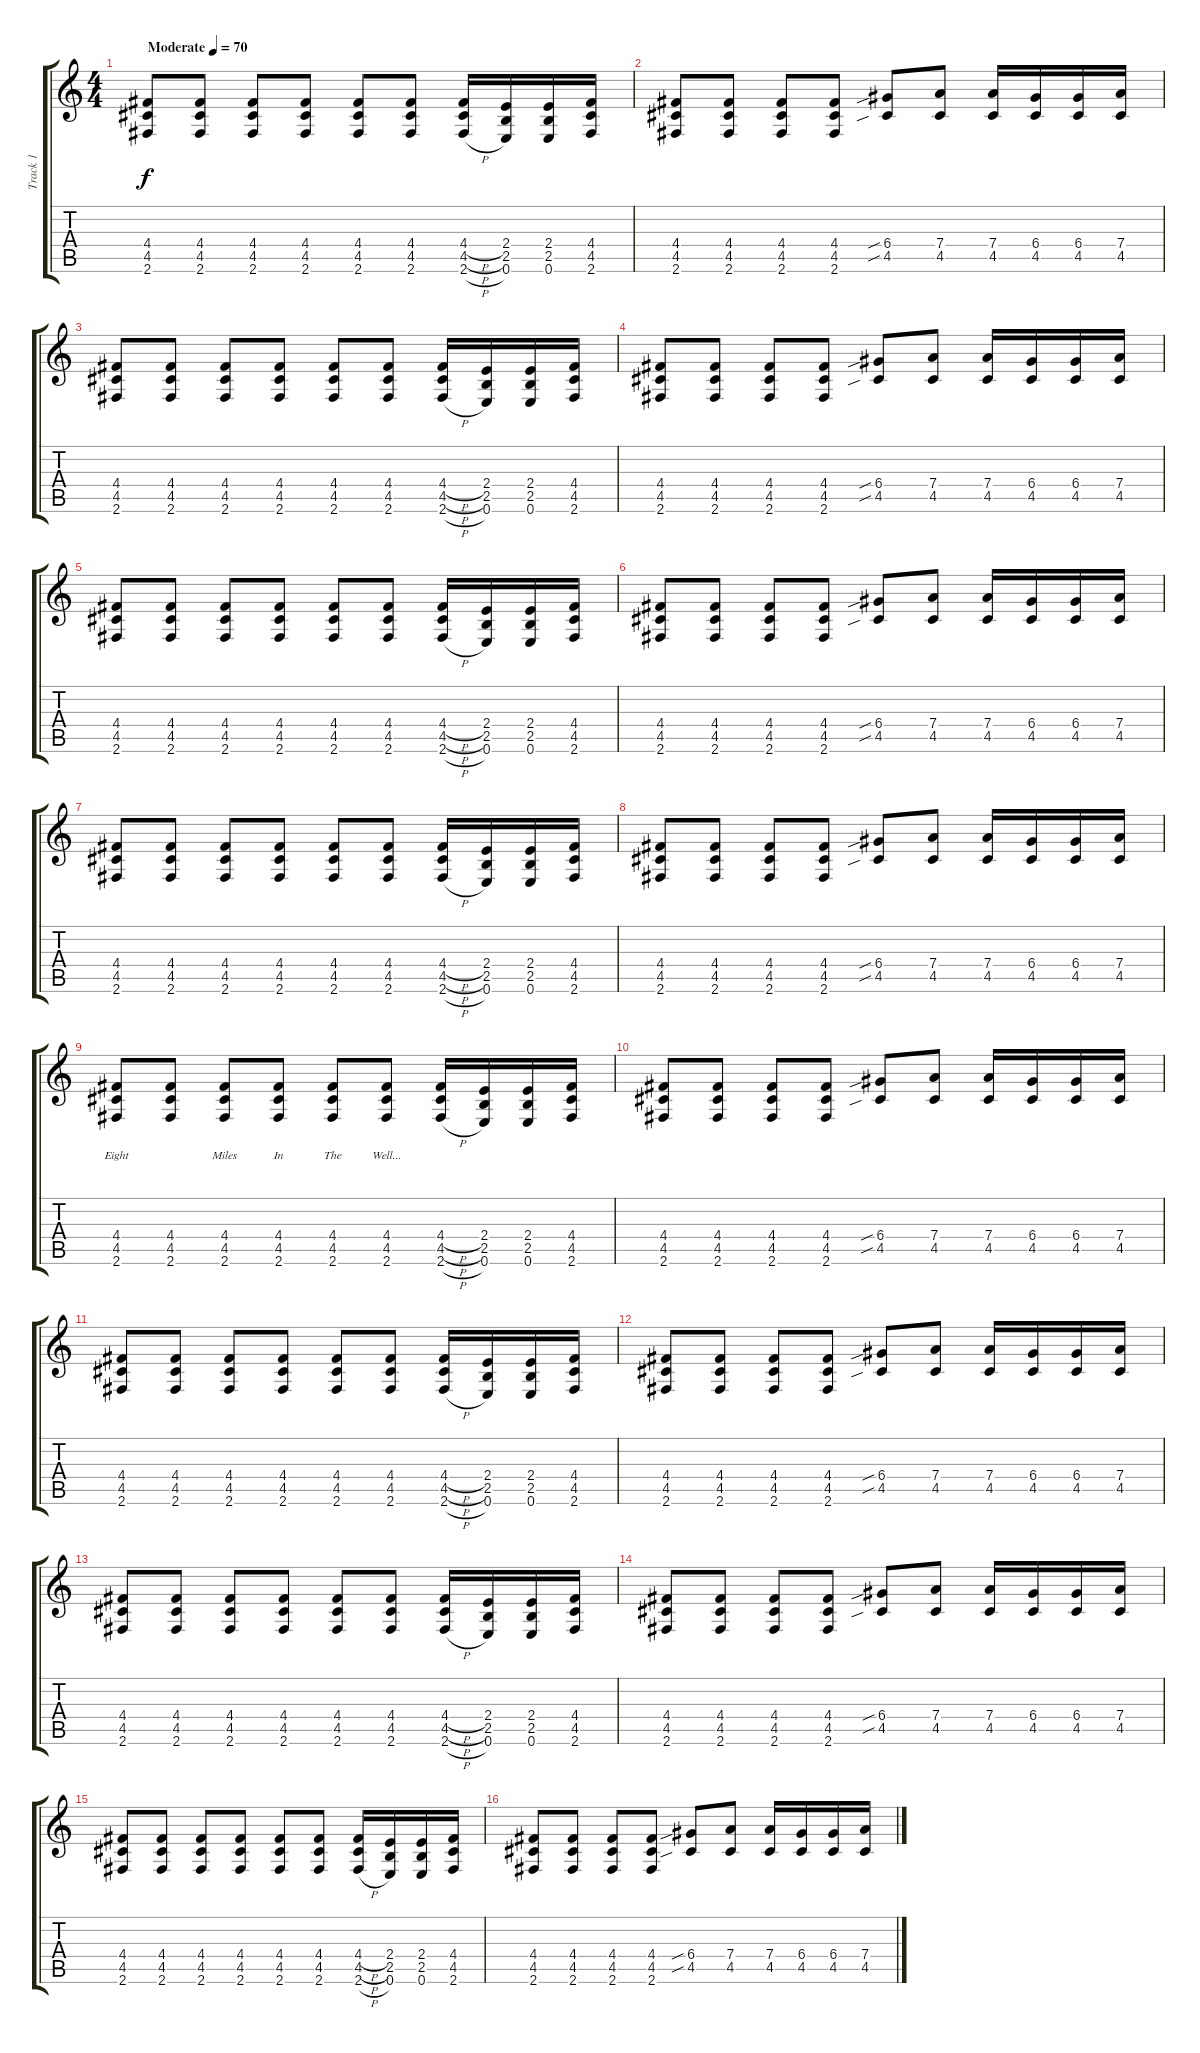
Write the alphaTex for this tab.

\track ("Track 1" "Track 1") {instrument distortionguitar}
\staff {score tabs}
\tuning (E4 B3 G3 D3 A2 E2) {hide}
\ts (4 4)
\tempo (70 "Moderate")
\clef g2
\ks c
(4.4 4.5 2.6).8{dy f instrument distortionguitar} (4.4 4.5 2.6).8 (4.4 4.5 2.6).8 (4.4 4.5 2.6).8 (4.4 4.5 2.6).8 (4.4 4.5 2.6).8 (4.4{h} 4.5{h} 2.6{h}).16 (2.4 2.5 0.6).16 (2.4 2.5 0.6).16 (4.4 4.5 2.6).16 |
(4.4 4.5 2.6).8 (4.4 4.5 2.6).8 (4.4 4.5 2.6).8 (4.4 4.5 2.6).8 (6.4{sib} 4.5{sib}).8 (7.4 4.5).8 (7.4 4.5).16 (6.4 4.5).16 (6.4 4.5).16 (7.4 4.5).16 |
(4.4 4.5 2.6).8 (4.4 4.5 2.6).8 (4.4 4.5 2.6).8 (4.4 4.5 2.6).8 (4.4 4.5 2.6).8 (4.4 4.5 2.6).8 (4.4{h} 4.5{h} 2.6{h}).16 (2.4 2.5 0.6).16 (2.4 2.5 0.6).16 (4.4 4.5 2.6).16 |
(4.4 4.5 2.6).8 (4.4 4.5 2.6).8 (4.4 4.5 2.6).8 (4.4 4.5 2.6).8 (6.4{sib} 4.5{sib}).8 (7.4 4.5).8 (7.4 4.5).16 (6.4 4.5).16 (6.4 4.5).16 (7.4 4.5).16 |
(4.4 4.5 2.6).8 (4.4 4.5 2.6).8 (4.4 4.5 2.6).8 (4.4 4.5 2.6).8 (4.4 4.5 2.6).8 (4.4 4.5 2.6).8 (4.4{h} 4.5{h} 2.6{h}).16 (2.4 2.5 0.6).16 (2.4 2.5 0.6).16 (4.4 4.5 2.6).16 |
(4.4 4.5 2.6).8 (4.4 4.5 2.6).8 (4.4 4.5 2.6).8 (4.4 4.5 2.6).8 (6.4{sib} 4.5{sib}).8 (7.4 4.5).8 (7.4 4.5).16 (6.4 4.5).16 (6.4 4.5).16 (7.4 4.5).16 |
(4.4 4.5 2.6).8 (4.4 4.5 2.6).8 (4.4 4.5 2.6).8 (4.4 4.5 2.6).8 (4.4 4.5 2.6).8 (4.4 4.5 2.6).8 (4.4{h} 4.5{h} 2.6{h}).16 (2.4 2.5 0.6).16 (2.4 2.5 0.6).16 (4.4 4.5 2.6).16 |
(4.4 4.5 2.6).8 (4.4 4.5 2.6).8 (4.4 4.5 2.6).8 (4.4 4.5 2.6).8 (6.4{sib} 4.5{sib}).8 (7.4 4.5).8 (7.4 4.5).16 (6.4 4.5).16 (6.4 4.5).16 (7.4 4.5).16 |
(4.4 4.5 2.6).8{lyrics (0 "Eight") lyrics (1 "") lyrics (2 "") lyrics (3 "") lyrics (4 "")} (4.4 4.5 2.6).8{lyrics (0 "") lyrics (1 "") lyrics (2 "") lyrics (3 "") lyrics (4 "")} (4.4 4.5 2.6).8{lyrics (0 "Miles") lyrics (1 "") lyrics (2 "") lyrics (3 "") lyrics (4 "")} (4.4 4.5 2.6).8{lyrics (0 "In") lyrics (1 "") lyrics (2 "") lyrics (3 "") lyrics (4 "")} (4.4 4.5 2.6).8{lyrics (0 "The") lyrics (1 "") lyrics (2 "") lyrics (3 "") lyrics (4 "")} (4.4 4.5 2.6).8{lyrics (0 "Well...") lyrics (1 "") lyrics (2 "") lyrics (3 "") lyrics (4 "")} (4.4{h} 4.5{h} 2.6{h}).16 (2.4 2.5 0.6).16 (2.4 2.5 0.6).16 (4.4 4.5 2.6).16 |
(4.4 4.5 2.6).8 (4.4 4.5 2.6).8 (4.4 4.5 2.6).8 (4.4 4.5 2.6).8 (6.4{sib} 4.5{sib}).8 (7.4 4.5).8 (7.4 4.5).16 (6.4 4.5).16 (6.4 4.5).16 (7.4 4.5).16 |
(4.4 4.5 2.6).8 (4.4 4.5 2.6).8 (4.4 4.5 2.6).8 (4.4 4.5 2.6).8 (4.4 4.5 2.6).8 (4.4 4.5 2.6).8 (4.4{h} 4.5{h} 2.6{h}).16 (2.4 2.5 0.6).16 (2.4 2.5 0.6).16 (4.4 4.5 2.6).16 |
(4.4 4.5 2.6).8 (4.4 4.5 2.6).8 (4.4 4.5 2.6).8 (4.4 4.5 2.6).8 (6.4{sib} 4.5{sib}).8 (7.4 4.5).8 (7.4 4.5).16 (6.4 4.5).16 (6.4 4.5).16 (7.4 4.5).16 |
(4.4 4.5 2.6).8 (4.4 4.5 2.6).8 (4.4 4.5 2.6).8 (4.4 4.5 2.6).8 (4.4 4.5 2.6).8 (4.4 4.5 2.6).8 (4.4{h} 4.5{h} 2.6{h}).16 (2.4 2.5 0.6).16 (2.4 2.5 0.6).16 (4.4 4.5 2.6).16 |
(4.4 4.5 2.6).8 (4.4 4.5 2.6).8 (4.4 4.5 2.6).8 (4.4 4.5 2.6).8 (6.4{sib} 4.5{sib}).8 (7.4 4.5).8 (7.4 4.5).16 (6.4 4.5).16 (6.4 4.5).16 (7.4 4.5).16 |
(4.4 4.5 2.6).8 (4.4 4.5 2.6).8 (4.4 4.5 2.6).8 (4.4 4.5 2.6).8 (4.4 4.5 2.6).8 (4.4 4.5 2.6).8 (4.4{h} 4.5{h} 2.6{h}).16 (2.4 2.5 0.6).16 (2.4 2.5 0.6).16 (4.4 4.5 2.6).16 |
(4.4 4.5 2.6).8 (4.4 4.5 2.6).8 (4.4 4.5 2.6).8 (4.4 4.5 2.6).8 (6.4{sib} 4.5{sib}).8 (7.4 4.5).8 (7.4 4.5).16 (6.4 4.5).16 (6.4 4.5).16 (7.4 4.5).16
